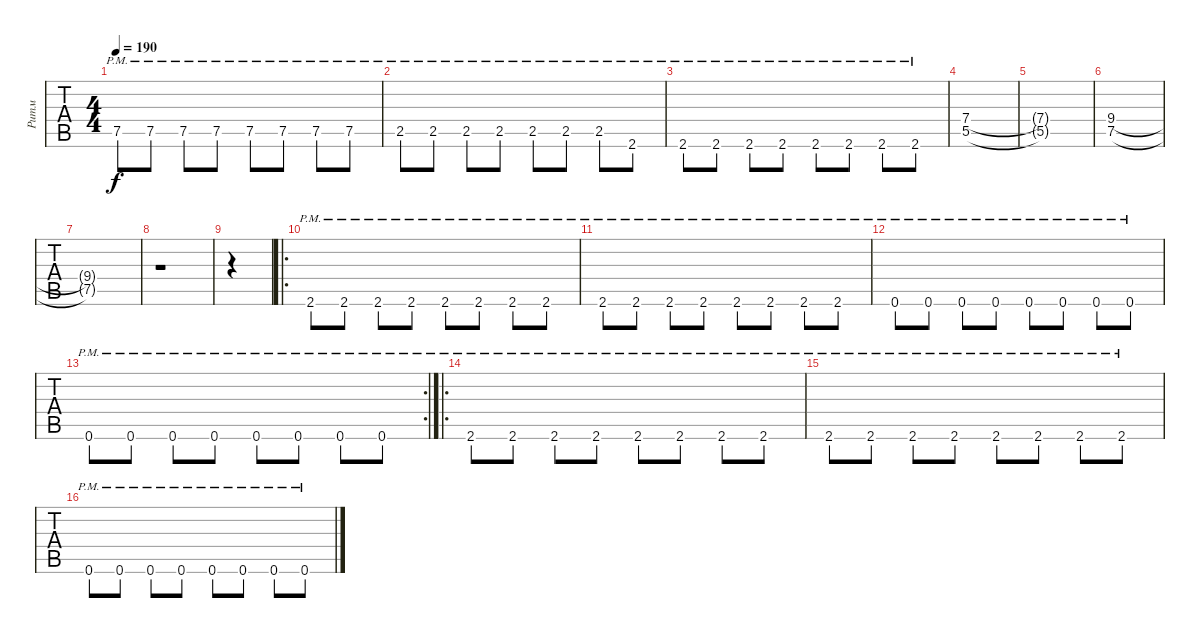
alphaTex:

\track ("Ритм" "Ритм") {instrument overdrivenguitar}
\staff {tabs}
\tuning (E4 B3 G3 D3 A2 E2) {hide}
\ts (4 4)
\tempo 190
\clef g2
\ks c
7.5{pm}.8{dy f} 7.5{pm}.8 7.5{pm}.8 7.5{pm}.8 7.5{pm}.8 7.5{pm}.8 7.5{pm}.8 7.5{pm}.8 |
2.5{pm}.8 2.5{pm}.8 2.5{pm}.8 2.5{pm}.8 2.5{pm}.8 2.5{pm}.8 2.5{pm}.8 2.6{pm}.8 |
2.6{pm}.8 2.6{pm}.8 2.6{pm}.8 2.6{pm}.8 2.6{pm}.8 2.6{pm}.8 2.6{pm}.8 2.6{pm}.8 |
(7.4 5.5).1 |
(7.4{t} 5.5{t}).1 |
(9.4 7.5).1 |
(9.4{t} 7.5{t}).1 |
r.1 |
|
\ro
2.6{pm}.8{instrument distortionguitar} 2.6{pm}.8 2.6{pm}.8 2.6{pm}.8 2.6{pm}.8 2.6{pm}.8 2.6{pm}.8 2.6{pm}.8 |
2.6{pm}.8 2.6{pm}.8 2.6{pm}.8 2.6{pm}.8 2.6{pm}.8 2.6{pm}.8 2.6{pm}.8 2.6{pm}.8 |
0.6{pm}.8 0.6{pm}.8 0.6{pm}.8 0.6{pm}.8 0.6{pm}.8 0.6{pm}.8 0.6{pm}.8 0.6{pm}.8 |
\rc 2
0.6{pm}.8 0.6{pm}.8 0.6{pm}.8 0.6{pm}.8 0.6{pm}.8 0.6{pm}.8 0.6{pm}.8 0.6{pm}.8 |
\ro
2.6{pm}.8 2.6{pm}.8 2.6{pm}.8 2.6{pm}.8 2.6{pm}.8 2.6{pm}.8 2.6{pm}.8 2.6{pm}.8 |
2.6{pm}.8 2.6{pm}.8 2.6{pm}.8 2.6{pm}.8 2.6{pm}.8 2.6{pm}.8 2.6{pm}.8 2.6{pm}.8 |
0.6{pm}.8 0.6{pm}.8 0.6{pm}.8 0.6{pm}.8 0.6{pm}.8 0.6{pm}.8 0.6{pm}.8 0.6{pm}.8
